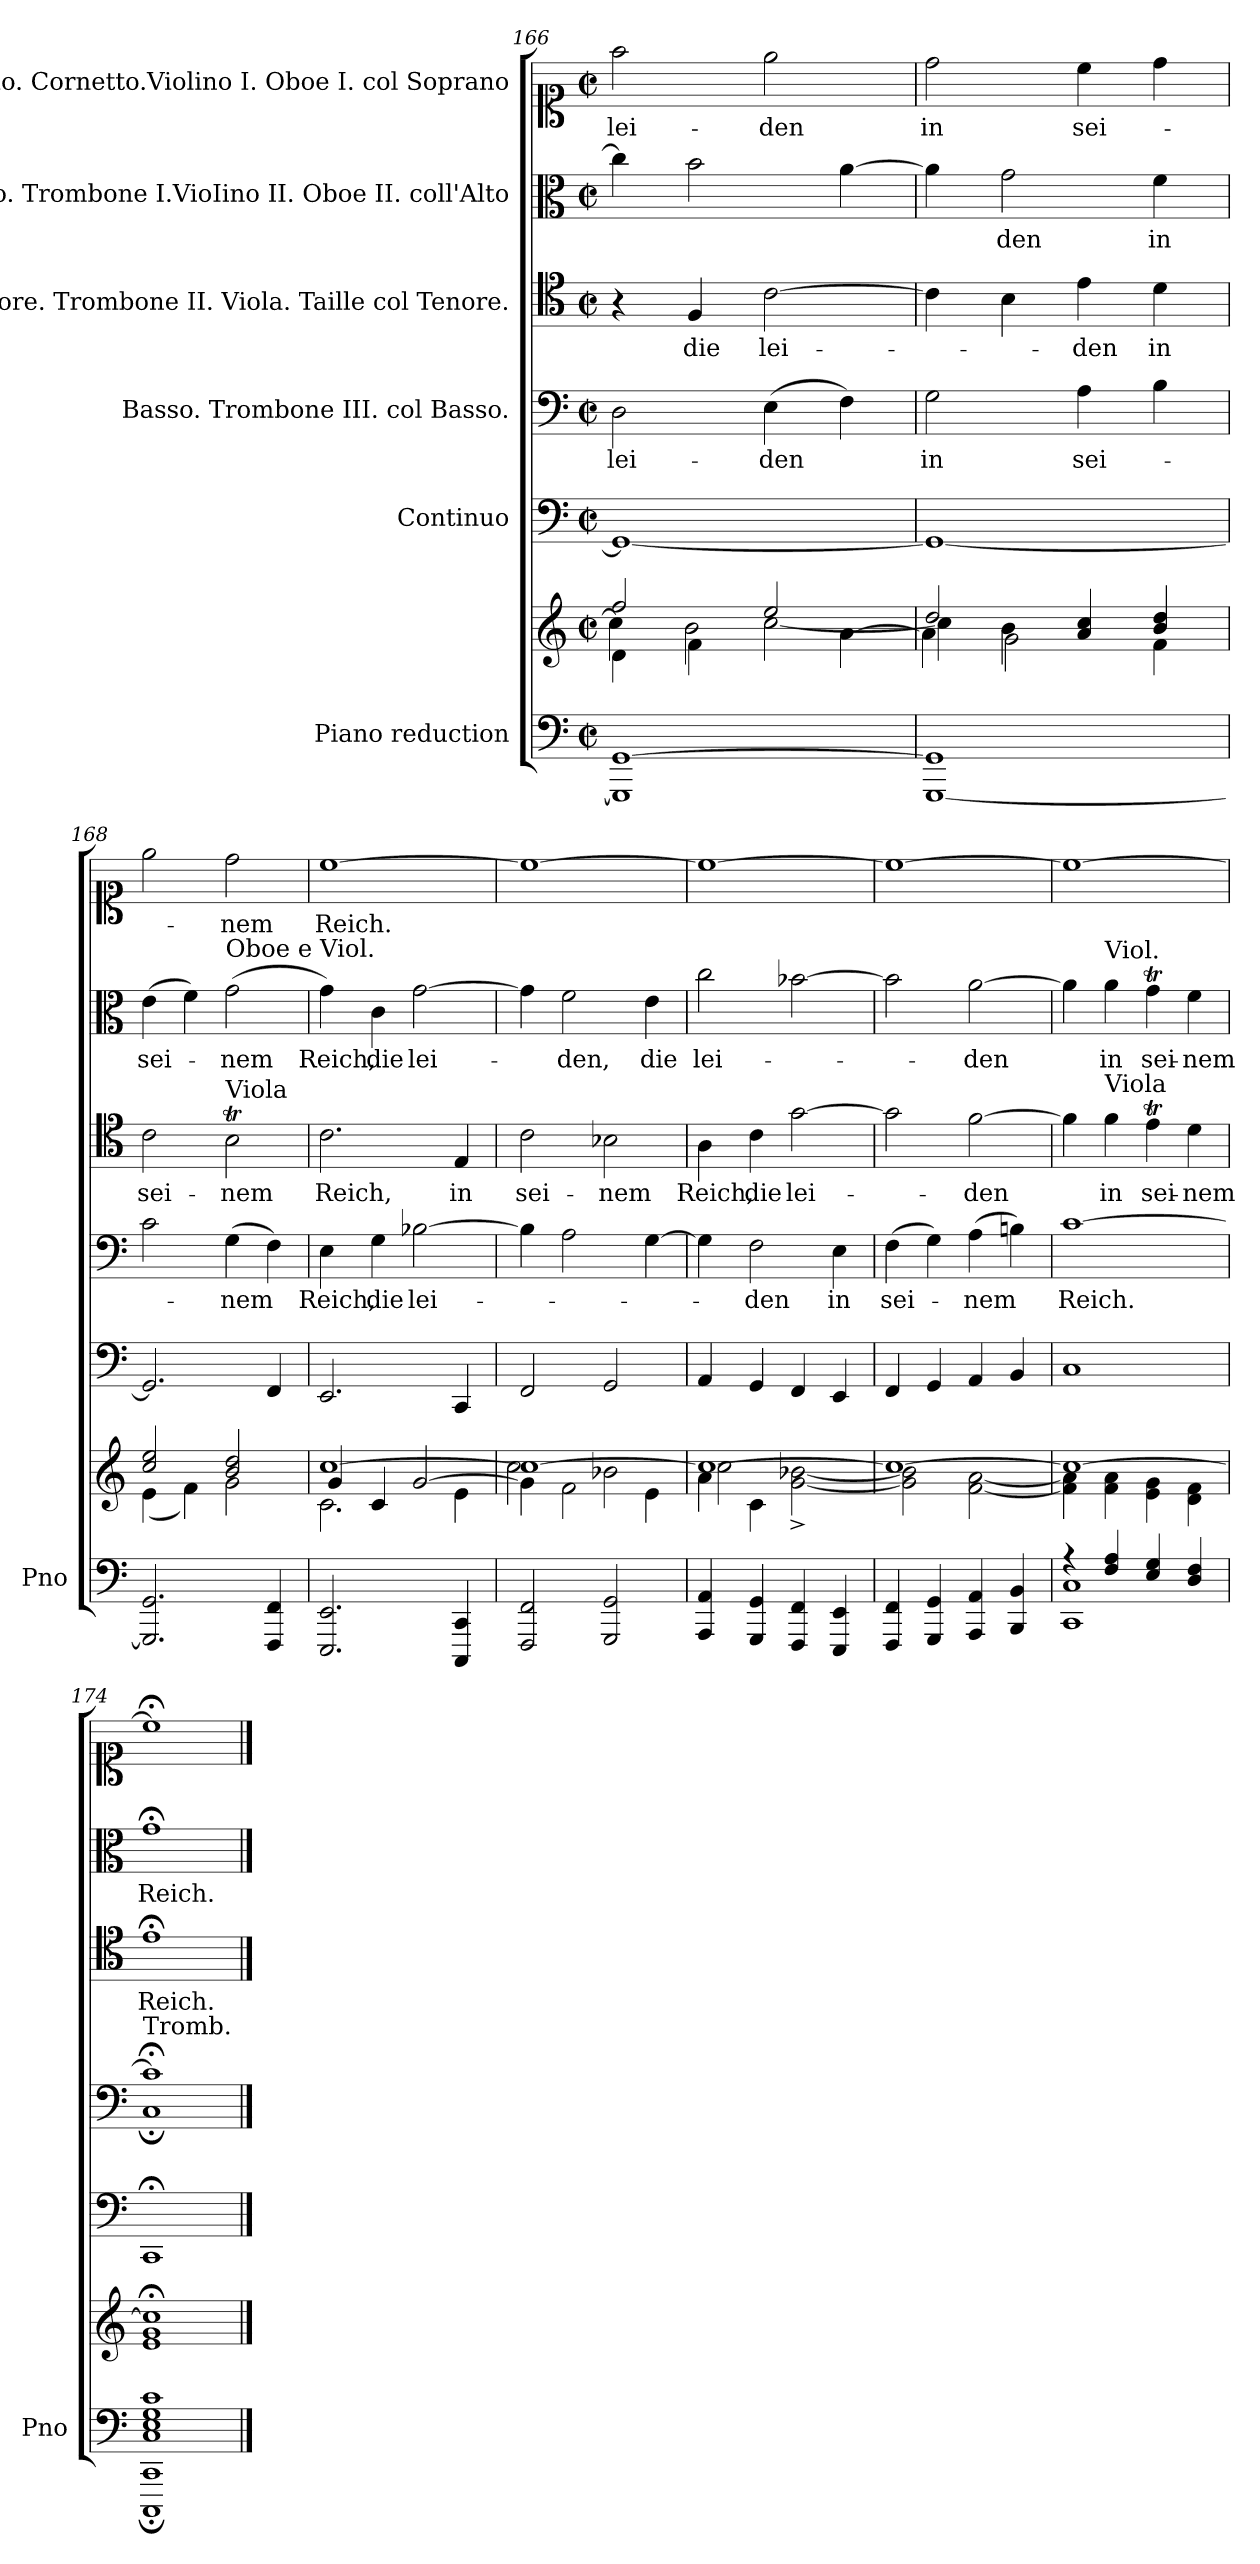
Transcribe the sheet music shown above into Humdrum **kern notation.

**kern	**kern	**kern	**kern	**text	**kern	**text	**kern	**text	**kern	**text
*part6	*part6	*part5	*part4	*part4	*part3	*part3	*part2	*part2	*part1	*part1
*staff7	*staff6	*staff5	*staff4	*staff4	*staff3	*staff3	*staff2	*staff2	*staff1	*staff1
*I"Piano reduction	*	*I"Continuo	*I"Basso. Trombone III. col Basso.	*	*I"Tenore.  Trombone II. Viola. Taille col Tenore.	*	*I"Alto. Trombone I.VioIino II. Oboe II. coll'Alto	*	*I"Soprano. Cornetto.Violino I. Oboe I. col Soprano	*
*I'Pno	*	*	*	*	*	*	*	*	*	*
*clefF4	*clefG2	*clefF4	*clefF4	*	*clefC4	*	*clefC3	*	*clefC1	*
*k[]	*k[]	*k[]	*k[]	*	*k[]	*	*k[]	*	*k[]	*
*M2/2	*M2/2	*M2/2	*M2/2	*	*M2/2	*	*M2/2	*	*M2/2	*
*met(c|)	*met(c|)	*met(c|)	*met(c|)	*	*met(c|)	*	*met(c|)	*	*met(c|)	*
=166	=166	=166	=166	=166	=166	=166	=166	=166	=166	=166
*	*^	*	*	*	*	*	*	*	*	*
*	*	*^	*	*	*	*	*	*	*	*	*
!	!	!	!	!	!	!LO:LY:b	!	!	!	!	!	!LO:LY:b
1GGG] [1GG	2ff/	4d\	4cc\]	1GG_	2D\	lei-	4r	.	4cc\]	.	2ff\	lei-
!	!	!	!	!	!	!	!	!LO:LY:b	!	!	!	!
.	.	4f\	2b\	.	.	.	4F/	die	2b\	.	.	.
!	!	!	!	!	!	!LO:LY:b	!	!LO:LY:b	!	!	!	!LO:LY:b
.	2ee/	[>2cc\	.	.	(4E\	-den	[2c\	lei-	.	.	2ee\	-den
.	.	.	[4a\	.	4F\)	.	.	.	[4a\	.	.	.
=167	=167	=167	=167	=167	=167	=167	=167	=167	=167	=167	=167	=167
!	!	!	!	!	!	!LO:LY:b	!	!	!	!	!	!LO:LY:b
[1GGG 1GG]	2dd/	4cc\]	4a\]	1GG_	2G\	in	4c\]	.	4a\]	.	2dd\	in
!	!	!	!	!	!	!	!	!	!	!LO:LY:b	!	!
.	.	4b\	2g\	.	.	.	4B\	.	2g\	den	.	.
!	!	!	!	!	!	!LO:LY:b	!	!LO:LY:b	!	!	!	!LO:LY:b
.	4a/ 4cc/	2ryy	.	.	4A\	sei-	4e\	den	.	.	4cc\	sei-
!	!	!	!	!	!	!	!	!LO:LY:b	!	!LO:LY:b	!	!
.	4b/ 4dd/	.	4f\	.	4B\	.	4d\	in	4f\	in	4dd\	.
=168	=168	=168	=168	=168	=168	=168	=168	=168	=168	=168	=168	=168
!	!	!	!	!	!	!	!	!LO:LY:b	!	!LO:LY:b	!	!
*	*	*v	*v	*	*	*	*	*	*	*	*	*
2.GGG/] 2.GG/	2cc/ 2ee/	(4e\	2.GG/]	2c\	.	2c\	sei-	(4e\	sei-	2ee\	.
.	.	4f\)	.	.	.	.	.	4f\)	.	.	.
!	!	!	!	!	!	!	!	!LO:TX:a:t=Oboe e Viol.	!	!	!
!	!	!	!	!	!	!LO:TX:a:t=Viola	!	!	!	!	!
!	!	!	!	!	!LO:LY:b	!	!LO:LY:b	!	!LO:LY:b	!	!LO:LY:b
.	2b/ 2dd/	2g\	.	(4G\	nem	2Bt\	-nem	(2g\	nem	2dd\	nem
4FFF/ 4FF/	.	.	4FF/	4F\)	.	.	.	.	.	.	.
=169	=169	=169	=169	=169	=169	=169	=169	=169	=169	=169	=169
*	*	*^	*	*	*	*	*	*	*	*	*
!	!	!	!	!	!	!LO:LY:b	!	!LO:LY:b	!	!LO:LY:b	!	!LO:LY:b
2.EEE/ 2.EE/	[1cc	2.c\	4g/	2.EE/	4E\	Reich,	2.c\	Reich,	4g\)	Reich,	[1cc	Reich.
!	!	!	!	!	!	!LO:LY:b	!	!	!	!LO:LY:b	!	!
.	.	.	4c/	.	4G\	die	.	.	4c\	die	.	.
!	!	!	!	!	!	!LO:LY:b	!	!	!	!LO:LY:b	!	!
.	.	.	[2g/	.	[2B-X\	lei-	.	.	[2g\	lei-	.	.
!	!	!	!	!	!	!	!	!LO:LY:b	!	!	!	!
4CCC/ 4CC/	.	4e\	.	4CC/	.	.	4E/	in	.	.	.	.
=170	=170	=170	=170	=170	=170	=170	=170	=170	=170	=170	=170	=170
!	!	!	!	!	!	!	!	!LO:LY:b	!	!	!	!
2FFF/ 2FF/	1cc_	2cc\	4g\]	2FF/	4B-\]	.	2c\	sei-	4g\]	.	1cc_	.
!	!	!	!	!	!	!	!	!	!	!LO:LY:b	!	!
.	.	.	2f\	.	2A\	.	.	.	2f\	-den,	.	.
!	!	!	!	!	!	!	!	!LO:LY:b	!	!	!	!
2GGG/ 2GG/	.	2b-X\	.	2GG/	.	.	2B-X\	-nem	.	.	.	.
!	!	!	!	!	!	!	!	!	!	!LO:LY:b	!	!
.	.	.	4e\	.	[4G\	.	.	.	4e\	die	.	.
=171	=171	=171	=171	=171	=171	=171	=171	=171	=171	=171	=171	=171
!	!	!	!	!	!	!	!	!LO:LY:b	!	!LO:LY:b	!	!
4AAA/ 4AA/	1cc_	4a\	2cc\	4AA/	4G\]	.	4A\	Reich,	2cc\	lei-	1cc_	.
!	!	!	!	!	!	!LO:LY:b	!	!LO:LY:b	!	!	!	!
4GGG/ 4GG/	.	4c\	.	4GG/	2F\	-den	4c\	die	.	.	.	.
!	!	!	!	!	!	!	!	!LO:LY:b	!	!	!	!
4FFF/ 4FF/	.	[2g\^ [2b-X\^	2ryy	4FF/	.	.	[2g\	lei-	[2b-X\	.	.	.
!	!	!	!	!	!	!LO:LY:b	!	!	!	!	!	!
4EEE/ 4EE/	.	.	.	4EE/	4E\	in	.	.	.	.	.	.
*	*	*v	*v	*	*	*	*	*	*	*	*	*
=172	=172	=172	=172	=172	=172	=172	=172	=172	=172	=172	=172
!	!	!	!	!	!LO:LY:b	!	!	!	!	!	!
4FFF/ 4FF/	1cc_	2g\] 2b-\]	4FF/	(4F\	sei-	2g\]	.	2b-\]	.	1cc_	.
4GGG/ 4GG/	.	.	4GG/	4G\)	.	.	.	.	.	.	.
!	!	!	!	!	!LO:LY:b	!	!LO:LY:b	!	!LO:LY:b	!	!
4AAA/ 4AA/	.	[2f\ [2a\	4AA/	(4A\	nem	[2f\	-den	[2a\	-den	.	.
4BBB/ 4BB/	.	.	4BB/	4Bn\)	.	.	.	.	.	.	.
!!LO:PB:g=z
=173	=173	=173	=173	=173	=173	=173	=173	=173	=173	=173	=173
*^	*	*	*	*	*	*	*	*	*	*	*
!	!	!	!	!	!	!LO:LY:b	!	!	!	!	!	!
4r	1CC 1C	1cc_	4f\] 4a\]	1C	[>1c	Reich.	4f\]	.	4a\]	.	1cc_	.
!	!	!	!	!	!	!	!	!	!LO:TX:a:t=Viol.	!	!	!
!	!	!	!	!	!	!	!LO:TX:a:t=Viola	!	!	!	!	!
!	!	!	!	!	!	!	!	!LO:LY:b	!	!LO:LY:b	!	!
4F/ 4A/	.	.	4f\ 4a\	.	.	.	4f\	in	4a\	in	.	.
!	!	!	!	!	!	!	!	!LO:LY:b	!	!LO:LY:b	!	!
4E/ 4G/	.	.	4e\ 4g\	.	.	.	4et\	sei-	4gT\	sei-	.	.
!	!	!	!	!	!	!	!	!LO:LY:b	!	!LO:LY:b	!	!
4D/ 4F/	.	.	4d\ 4f\	.	.	.	4d\	-nem	4f\	-nem	.	.
=174	=174	=174	=174	=174	=174	=174	=174	=174	=174	=174	=174	=174
*	*	*	*	*	*^	*	*	*	*	*	*	*
!	!	!	!	!	!LO:TX:a:t=Tromb.	!	!	!	!	!	!	!	!
!	!	!	!	!	!	!	!	!	!LO:LY:b	!	!LO:LY:b	!	!
1C 1E 1G 1c	1CCC; 1CC;	1g;< 1cc];<	1e	1CC;<	1c;<]	1C;!	.	1e;<	Reich.	1g;<	Reich.	1cc;<]	.
*v	*v	*	*	*	*v	*v	*	*	*	*	*	*	*
*	*v	*v	*	*	*	*	*	*	*	*	*
==	==	==	==	==	==	==	==	==	==	==
*-	*-	*-	*-	*-	*-	*-	*-	*-	*-	*-
